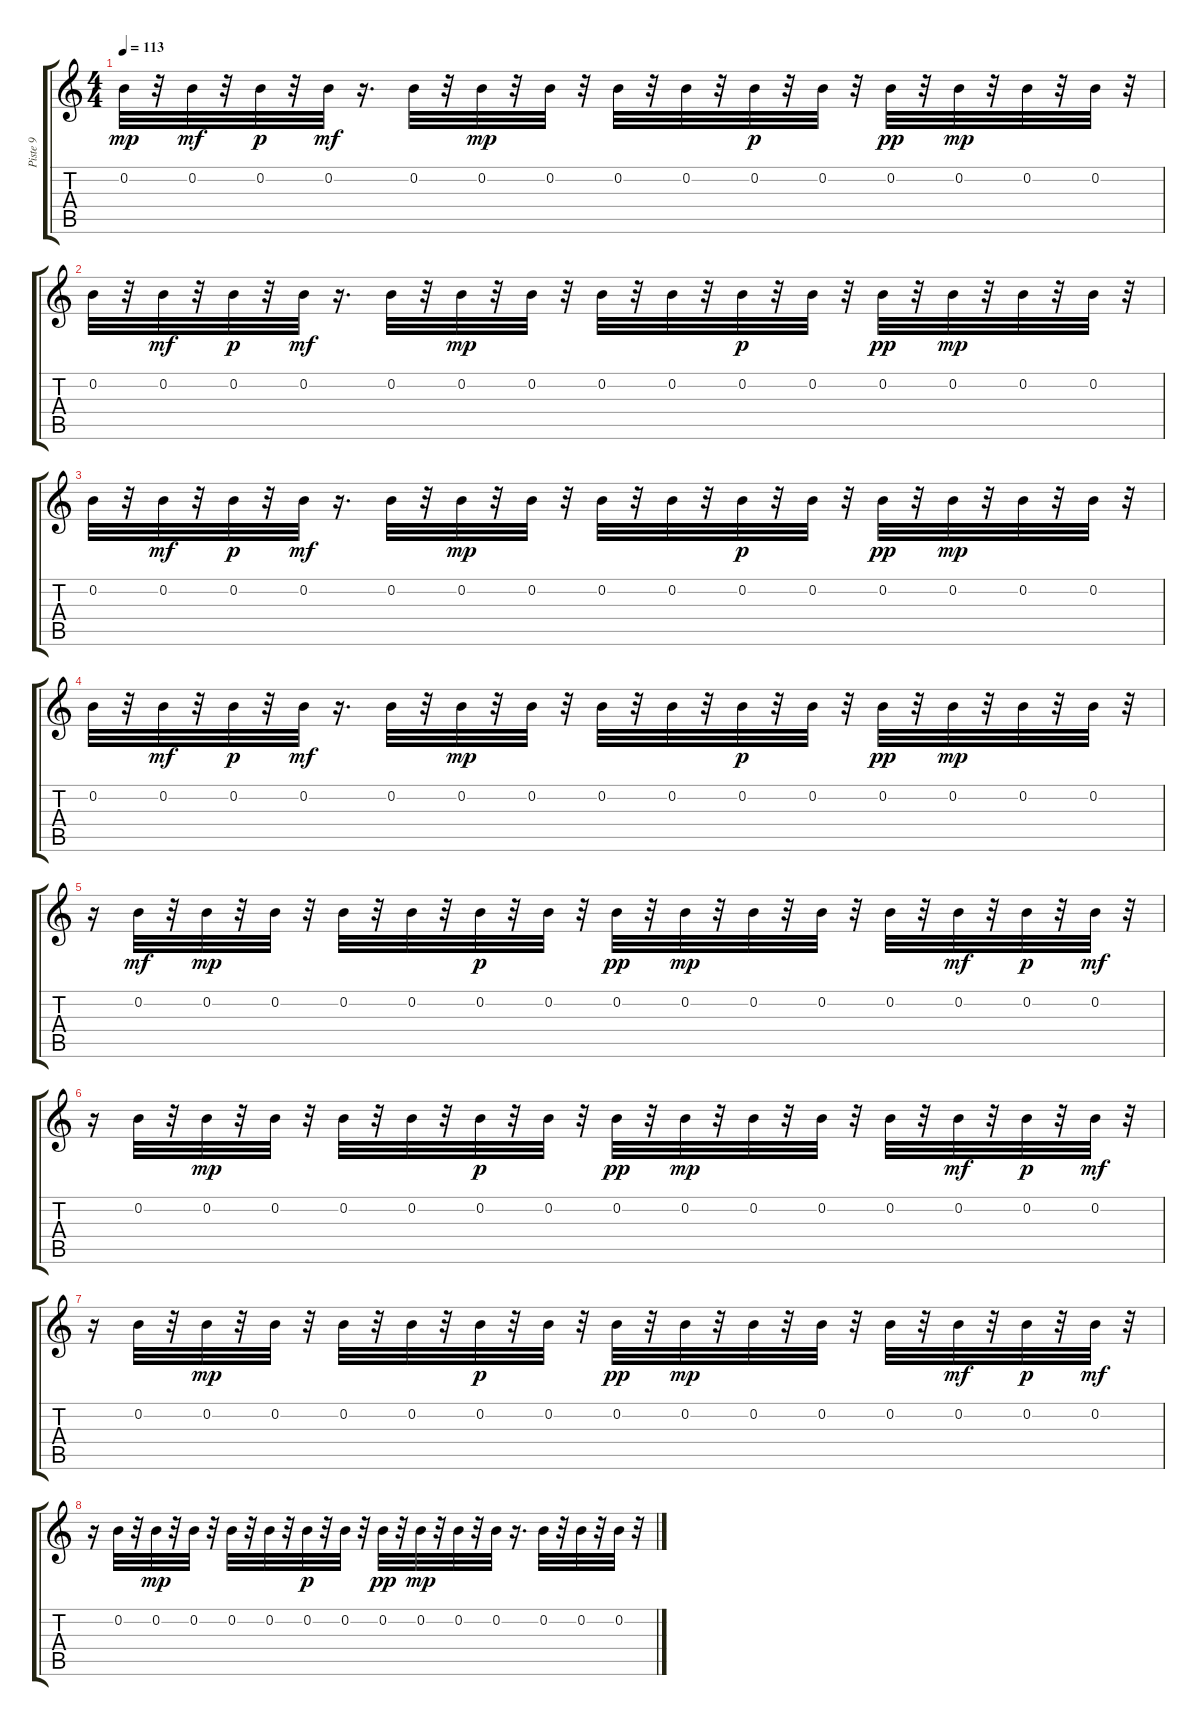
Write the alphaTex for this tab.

\track ("Piste 9" "Piste 9") {instrument distortionguitar}
\staff {score tabs}
\tuning (E4 B3 G3 D3 A2 E2) {hide}
\ts (4 4)
\tempo 113
\clef g2
\ks c
0.2.32{dy mp} r.32 0.2.32{dy mf} r.32 0.2.32{dy p} r.32 0.2.32{dy mf} r.16{d} 0.2.32 r.32 0.2.32{dy mp} r.32 0.2.32 r.32 0.2.32 r.32 0.2.32 r.32 0.2.32{dy p} r.32 0.2.32 r.32 0.2.32{dy pp} r.32 0.2.32{dy mp} r.32 0.2.32 r.32 0.2.32 r.32 |
0.2.32 r.32 0.2.32{dy mf} r.32 0.2.32{dy p} r.32 0.2.32{dy mf} r.16{d} 0.2.32 r.32 0.2.32{dy mp} r.32 0.2.32 r.32 0.2.32 r.32 0.2.32 r.32 0.2.32{dy p} r.32 0.2.32 r.32 0.2.32{dy pp} r.32 0.2.32{dy mp} r.32 0.2.32 r.32 0.2.32 r.32 |
0.2.32 r.32 0.2.32{dy mf} r.32 0.2.32{dy p} r.32 0.2.32{dy mf} r.16{d} 0.2.32 r.32 0.2.32{dy mp} r.32 0.2.32 r.32 0.2.32 r.32 0.2.32 r.32 0.2.32{dy p} r.32 0.2.32 r.32 0.2.32{dy pp} r.32 0.2.32{dy mp} r.32 0.2.32 r.32 0.2.32 r.32 |
0.2.32 r.32 0.2.32{dy mf} r.32 0.2.32{dy p} r.32 0.2.32{dy mf} r.16{d} 0.2.32 r.32 0.2.32{dy mp} r.32 0.2.32 r.32 0.2.32 r.32 0.2.32 r.32 0.2.32{dy p} r.32 0.2.32 r.32 0.2.32{dy pp} r.32 0.2.32{dy mp} r.32 0.2.32 r.32 0.2.32 r.32 |
r.16 0.2.32{dy mf} r.32 0.2.32{dy mp} r.32 0.2.32 r.32 0.2.32 r.32 0.2.32 r.32 0.2.32{dy p} r.32 0.2.32 r.32 0.2.32{dy pp} r.32 0.2.32{dy mp} r.32 0.2.32 r.32 0.2.32 r.32 0.2.32 r.32 0.2.32{dy mf} r.32 0.2.32{dy p} r.32 0.2.32{dy mf} r.32 |
r.16 0.2.32 r.32 0.2.32{dy mp} r.32 0.2.32 r.32 0.2.32 r.32 0.2.32 r.32 0.2.32{dy p} r.32 0.2.32 r.32 0.2.32{dy pp} r.32 0.2.32{dy mp} r.32 0.2.32 r.32 0.2.32 r.32 0.2.32 r.32 0.2.32{dy mf} r.32 0.2.32{dy p} r.32 0.2.32{dy mf} r.32 |
r.16 0.2.32 r.32 0.2.32{dy mp} r.32 0.2.32 r.32 0.2.32 r.32 0.2.32 r.32 0.2.32{dy p} r.32 0.2.32 r.32 0.2.32{dy pp} r.32 0.2.32{dy mp} r.32 0.2.32 r.32 0.2.32 r.32 0.2.32 r.32 0.2.32{dy mf} r.32 0.2.32{dy p} r.32 0.2.32{dy mf} r.32 |
r.16 0.2.32 r.32 0.2.32{dy mp} r.32 0.2.32 r.32 0.2.32 r.32 0.2.32 r.32 0.2.32{dy p} r.32 0.2.32 r.32 0.2.32{dy pp} r.32 0.2.32{dy mp} r.32 0.2.32 r.32 0.2.32 r.16{d} 0.2.32 r.32 0.2.32 r.32 0.2.32 r.32
